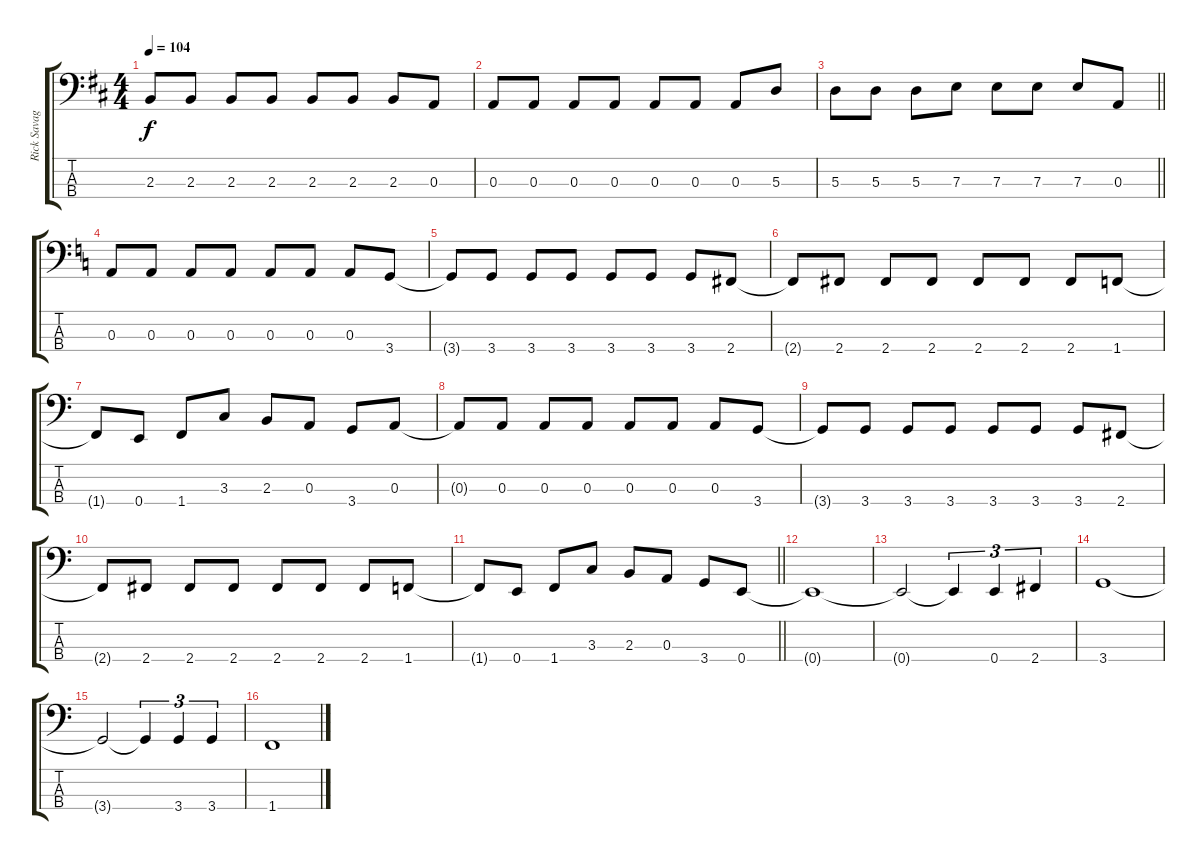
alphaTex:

\track ("Rick Savage" "Rick Savag") {instrument electricbasspick}
\staff {score tabs}
\tuning (G2 D2 A1 E1) {hide}
\ts (4 4)
\tempo 104
\clef f4
\ks bminor
2.3.8{dy f} 2.3.8 2.3.8 2.3.8 2.3.8 2.3.8 2.3.8 0.3.8 |
0.3.8 0.3.8 0.3.8 0.3.8 0.3.8 0.3.8 0.3.8 5.3.8 |
\barLineRight lightlight
5.3.8 5.3.8 5.3.8 7.3.8 7.3.8 7.3.8 7.3.8 0.3.8 |
\ks aminor
0.3.8 0.3.8 0.3.8 0.3.8 0.3.8 0.3.8 0.3.8 3.4.8 |
3.4{t}.8 3.4.8 3.4.8 3.4.8 3.4.8 3.4.8 3.4.8 2.4.8 |
2.4{t}.8 2.4.8 2.4.8 2.4.8 2.4.8 2.4.8 2.4.8 1.4.8 |
1.4{t}.8 0.4.8 1.4.8 3.3.8 2.3.8 0.3.8 3.4.8 0.3.8 |
0.3{t}.8 0.3.8 0.3.8 0.3.8 0.3.8 0.3.8 0.3.8 3.4.8 |
3.4{t}.8 3.4.8 3.4.8 3.4.8 3.4.8 3.4.8 3.4.8 2.4.8 |
2.4{t}.8 2.4.8 2.4.8 2.4.8 2.4.8 2.4.8 2.4.8 1.4.8 |
\barLineRight lightlight
1.4{t}.8 0.4.8 1.4.8 3.3.8 2.3.8 0.3.8 3.4.8 0.4.8 |
0.4{t}.1 |
0.4{t}.2 0.4{t}.4{tu (3 2)} 0.4.4{tu (3 2)} 2.4.4{tu (3 2)} |
3.4.1 |
3.4{t}.2 3.4{t}.4{tu (3 2)} 3.4.4{tu (3 2)} 3.4.4{tu (3 2)} |
1.4.1
